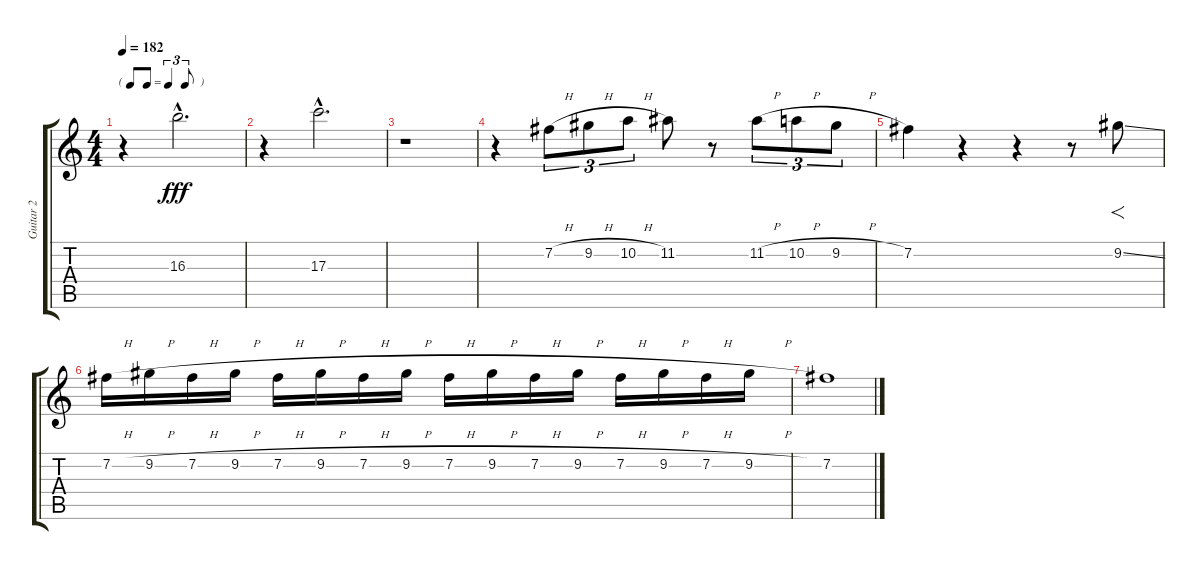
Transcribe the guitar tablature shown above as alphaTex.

\track ("Guitar 2" "Guitar 2") {instrument distortionguitar}
\staff {score tabs}
\tuning (E4 B3 G3 D3 A2 E2) {hide}
\ts (4 4)
\tf triplet8th
\tempo 182
\clef g2
\ks c
r.4{dy f} 16.3{hac}.2{d dy fff} |
r.4 17.3{hac}.2{d} |
r.1 |
r.4 7.2{h}.8{tu (3 2)} 9.2{h}.8{tu (3 2)} 10.2{h}.8{tu (3 2)} 11.2.8 r.8 11.2{h}.8{tu (3 2)} 10.2{h}.8{tu (3 2)} 9.2{h}.8{tu (3 2)} |
7.2.4 r.4 r.4 r.8 9.2{ss}.8{f} |
7.2{h}.16 9.2{h}.16 7.2{h}.16 9.2{h}.16 7.2{h}.16 9.2{h}.16 7.2{h}.16 9.2{h}.16 7.2{h}.16 9.2{h}.16 7.2{h}.16 9.2{h}.16 7.2{h}.16 9.2{h}.16 7.2{h}.16 9.2{h}.16 |
7.2.1
